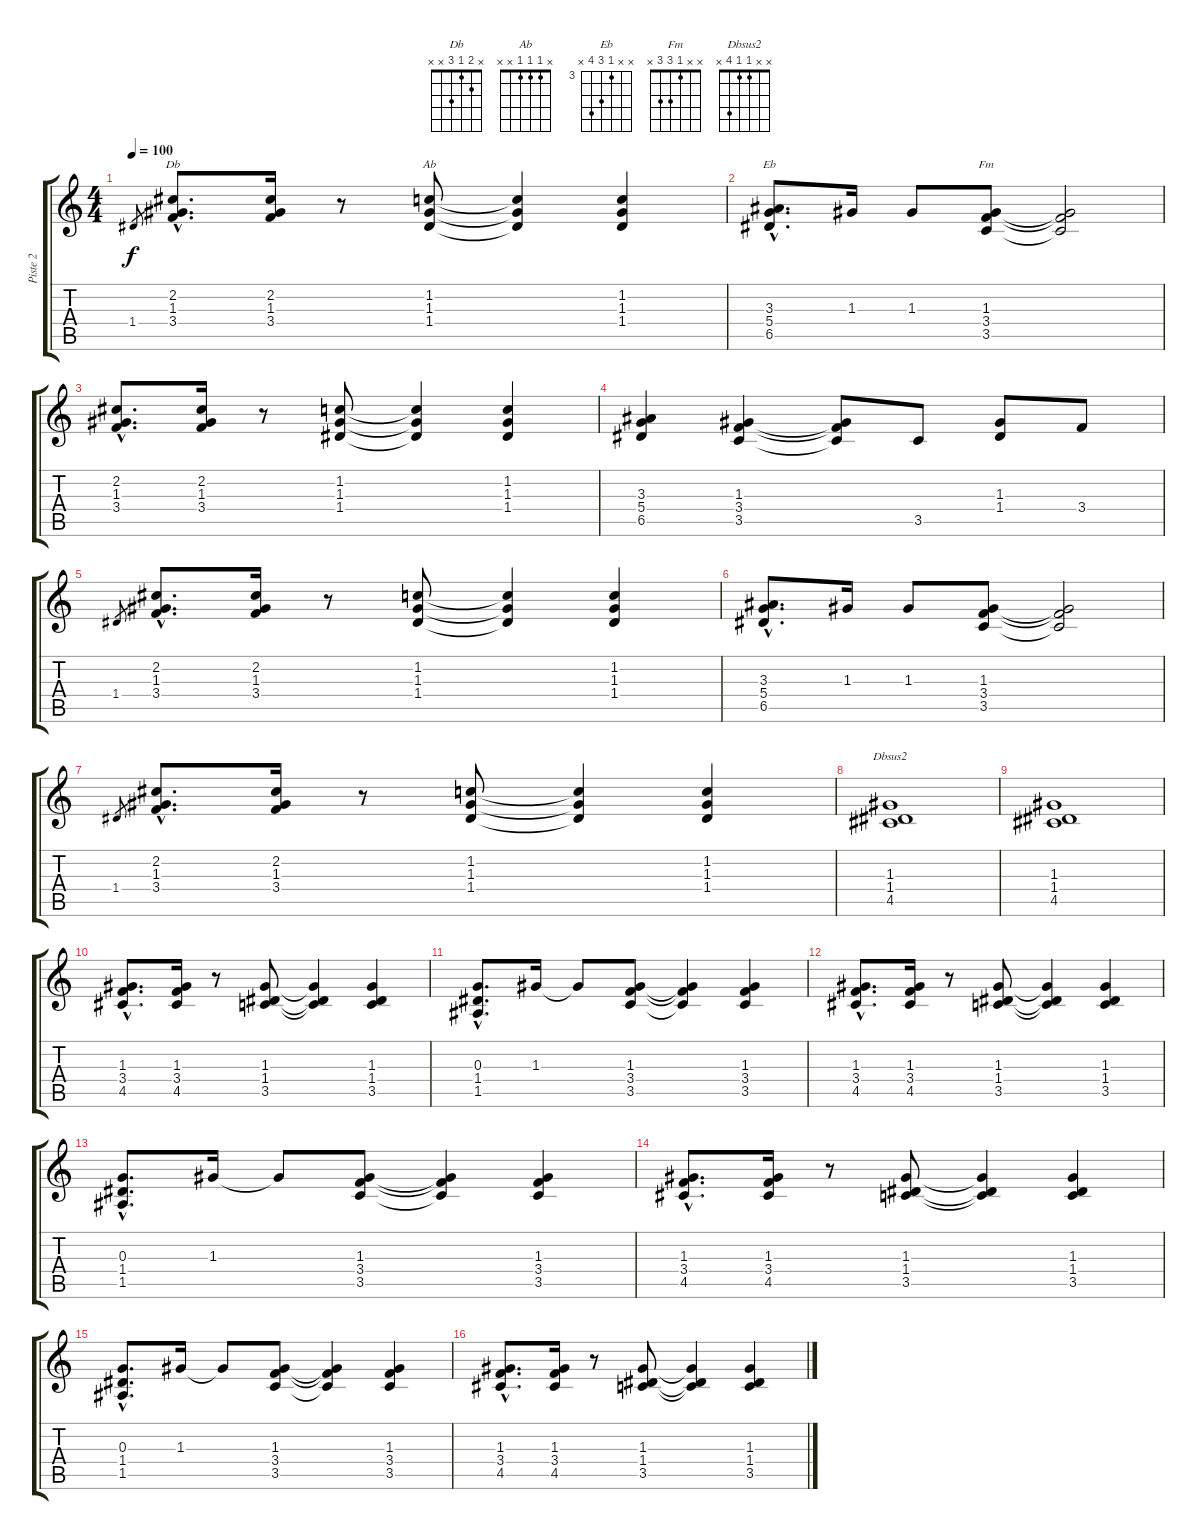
\track ("Piste 2" "Piste 2") {instrument electricpiano1}
\staff {score tabs}
\tuning (E5 B4 G4 D4 A3 E3) {hide}
\chord ("Db" x 2 1 3 x x)
\chord ("Ab" x 1 1 1 x x)
\chord ("Eb" x x 3 5 6 x) {firstfret 3}
\chord ("Fm" x x 1 3 3 x)
\chord ("Dbsus2" x x 1 1 4 x)
\ts (4 4)
\tempo 100
\clef g2
\ks c
1.4.8{gr dy f instrument electricpiano1} (2.2{hac} 1.3{hac} 3.4{hac}).8{d ch "Db"} (2.2 1.3 3.4).16 r.8 (1.2 1.3 1.4).8{ch "Ab"} (1.2{t} 1.3{t} 1.4{t}).4 (1.2 1.3 1.4).4 |
(3.3{hac} 5.4{hac} 6.5{hac}).8{d ch "Eb"} 1.3.16 1.3.8 (1.3 3.4 3.5).8{ch "Fm"} (1.3{t} 3.4{t} 3.5{t}).2 |
(2.2{hac} 1.3{hac} 3.4{hac}).8{d} (2.2 1.3 3.4).16 r.8 (1.2 1.3 1.4).8 (1.2{t} 1.3{t} 1.4{t}).4 (1.2 1.3 1.4).4 |
(3.3 5.4 6.5).4 (1.3 3.4 3.5).4 (1.3{t} 3.4{t} 3.5{t}).8 3.5.8 (1.3 1.4).8 3.4.8 |
1.4.8{gr} (2.2{hac} 1.3{hac} 3.4{hac}).8{d} (2.2 1.3 3.4).16 r.8 (1.2 1.3 1.4).8 (1.2{t} 1.3{t} 1.4{t}).4 (1.2 1.3 1.4).4 |
(3.3{hac} 5.4{hac} 6.5{hac}).8{d} 1.3.16 1.3.8 (1.3 3.4 3.5).8 (1.3{t} 3.4{t} 3.5{t}).2 |
1.4.8{gr} (2.2{hac} 1.3{hac} 3.4{hac}).8{d} (2.2 1.3 3.4).16 r.8 (1.2 1.3 1.4).8 (1.2{t} 1.3{t} 1.4{t}).4 (1.2 1.3 1.4).4 |
(1.3 1.4 4.5).1{ch "Dbsus2"} |
(1.3 1.4 4.5).1 |
(1.3{hac} 3.4{hac} 4.5{hac}).8{d} (1.3 3.4 4.5).16 r.8 (1.3 1.4 3.5).8 (1.3{t} 1.4{t} 3.5{t}).4 (1.3 1.4 3.5).4 |
(0.3{hac} 1.4{hac} 1.5{hac}).8{d} 1.3.16 1.3{t}.8 (1.3 3.4 3.5).8 (1.3{t} 3.4{t} 3.5{t}).4 (1.3 3.4 3.5).4 |
(1.3{hac} 3.4{hac} 4.5{hac}).8{d} (1.3 3.4 4.5).16 r.8 (1.3 1.4 3.5).8 (1.3{t} 1.4{t} 3.5{t}).4 (1.3 1.4 3.5).4 |
(0.3{hac} 1.4{hac} 1.5{hac}).8{d} 1.3.16 1.3{t}.8 (1.3 3.4 3.5).8 (1.3{t} 3.4{t} 3.5{t}).4 (1.3 3.4 3.5).4 |
(1.3{hac} 3.4{hac} 4.5{hac}).8{d} (1.3 3.4 4.5).16 r.8 (1.3 1.4 3.5).8 (1.3{t} 1.4{t} 3.5{t}).4 (1.3 1.4 3.5).4 |
(0.3{hac} 1.4{hac} 1.5{hac}).8{d} 1.3.16 1.3{t}.8 (1.3 3.4 3.5).8 (1.3{t} 3.4{t} 3.5{t}).4 (1.3 3.4 3.5).4 |
(1.3{hac} 3.4{hac} 4.5{hac}).8{d} (1.3 3.4 4.5).16 r.8 (1.3 1.4 3.5).8 (1.3{t} 1.4{t} 3.5{t}).4 (1.3 1.4 3.5).4
